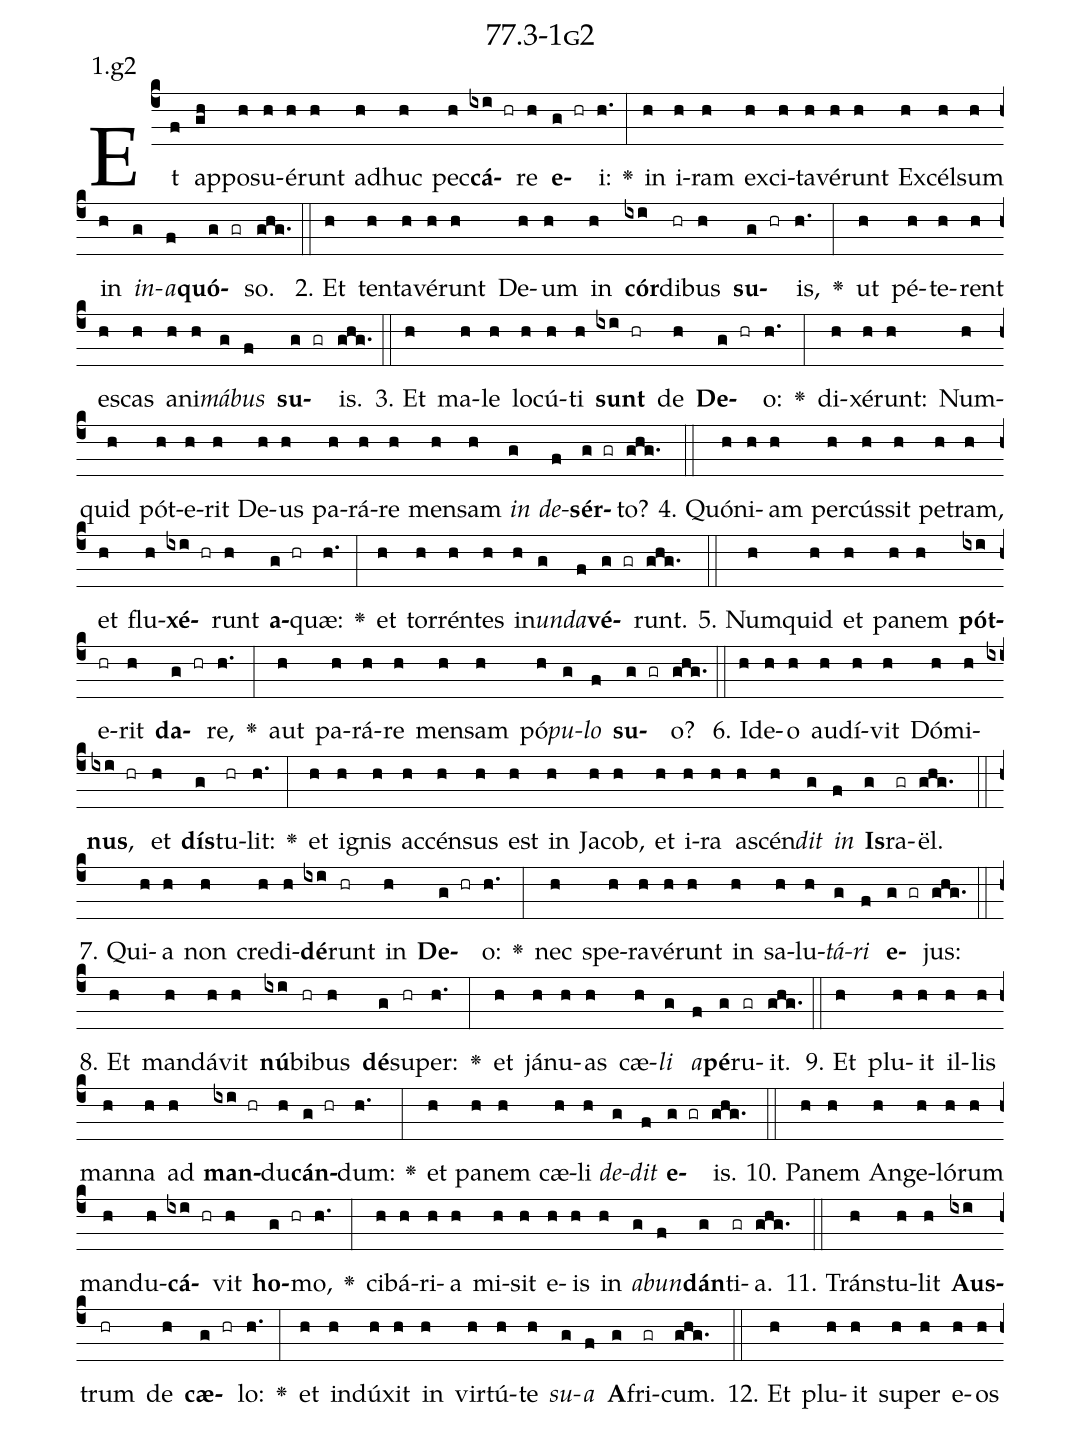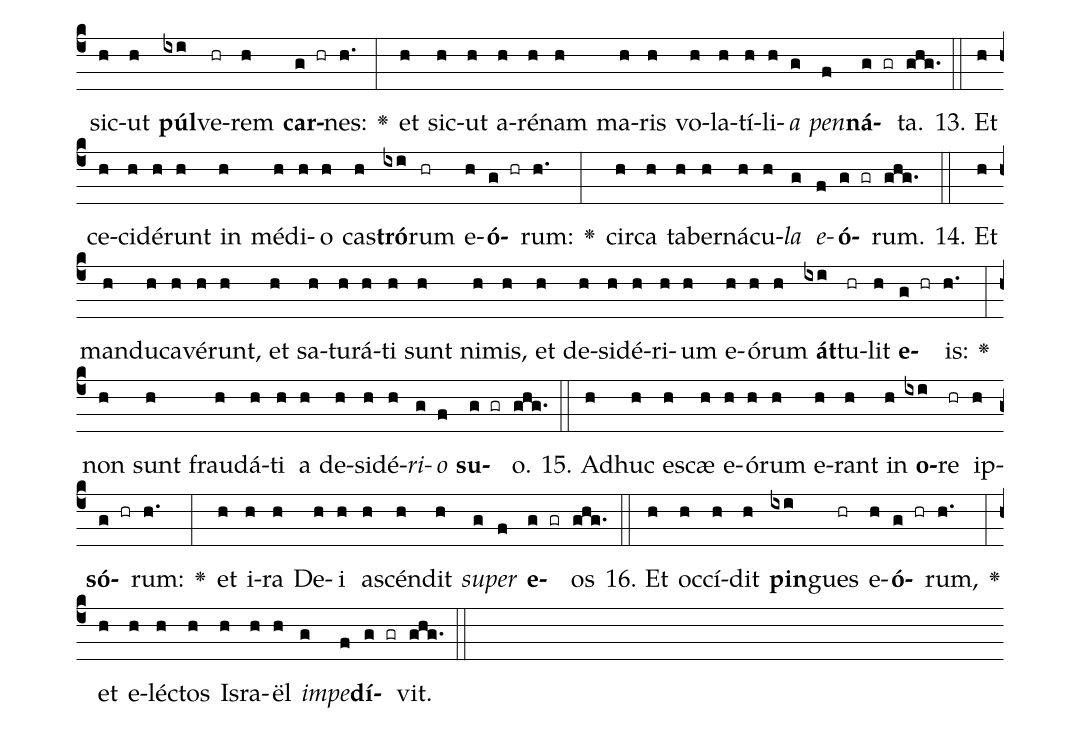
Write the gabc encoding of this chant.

name: 77.3-1g2;
annotation: 1.g2;
%%
(c4)Et(f) ap(gh)po(h)su(h)é(h)runt(h) ad(h)huc(h) pec(h)<b>cá</b>(ixi hr)re(h) <b>e</b>(g hr)i:(h.) <v>\greheightstar</v>(:) in(h) i(h)ram(h) ex(h)ci(h)ta(h)vé(h)runt(h) Ex(h)cél(h)sum(h) in(h) <i>in</i>(g)<i>a</i>(f)<b>quó</b>(g gr)so.(ghg.) (::)
2. Et(h) ten(h)ta(h)vé(h)runt(h) De(h)um(h) in(h) <b>cór</b>(ixi)di(hr)bus(h) <b>su</b>(g hr)is,(h.) <v>\greheightstar</v>(:) ut(h) pé(h)te(h)rent(h) es(h)cas(h) a(h)ni(h)<i>má</i>(g)<i>bus</i>(f) <b>su</b>(g gr)is.(ghg.) (::)
3. Et(h) ma(h)le(h) lo(h)cú(h)ti(h) <b>sunt</b>(ixi hr) de(h) <b>De</b>(g hr)o:(h.) <v>\greheightstar</v>(:) di(h)xé(h)runt:(h) Num(h)quid(h) pót(h)e(h)rit(h) De(h)us(h) pa(h)rá(h)re(h) men(h)sam(h) <i>in</i>(g) <i>de</i>(f)<b>sér</b>(g gr)to?(ghg.) (::)
4. Quón(h)i(h)am(h) per(h)cús(h)sit(h) pe(h)tram,(h) et(h) flu(h)<b>xé</b>(ixi hr)runt(h) <b>a</b>(g hr)quæ:(h.) <v>\greheightstar</v>(:) et(h) tor(h)rén(h)tes(h) in(h)<i>un</i>(g)<i>da</i>(f)<b>vé</b>(g gr)runt.(ghg.) (::)
5. Num(h)quid(h) et(h) pa(h)nem(h) <b>pót</b>(ixi)e(hr)rit(h) <b>da</b>(g hr)re,(h.) <v>\greheightstar</v>(:) aut(h) pa(h)rá(h)re(h) men(h)sam(h) pó(h)<i>pu</i>(g)<i>lo</i>(f) <b>su</b>(g gr)o?(ghg.) (::)
6. Id(h)e(h)o(h) au(h)dí(h)vit(h) Dó(h)mi(h)<b>nus</b>,(ixi hr) et(h) <b>dís</b>(g)tu(hr)lit:(h.) <v>\greheightstar</v>(:) et(h) i(h)gnis(h) ac(h)cén(h)sus(h) est(h) in(h) Ja(h)cob,(h) et(h) i(h)ra(h) a(h)scén(h)<i>dit</i>(g) <i>in</i>(f) <b>Is</b>(g)ra(gr)ël.(ghg.) (::)
7. Qui(h)a(h) non(h) cre(h)di(h)<b>dé</b>(ixi)runt(hr) in(h) <b>De</b>(g hr)o:(h.) <v>\greheightstar</v>(:) nec(h) spe(h)ra(h)vé(h)runt(h) in(h) sa(h)lu(h)<i>tá</i>(g)<i>ri</i>(f) <b>e</b>(g gr)jus:(ghg.) (::)
8. Et(h) man(h)dá(h)vit(h) <b>nú</b>(ixi)bi(hr)bus(h) <b>dé</b>(g)su(hr)per:(h.) <v>\greheightstar</v>(:) et(h) já(h)nu(h)as(h) cæ(h)<i>li</i>(g) <i>a</i>(f)<b>pé</b>(g)ru(gr)it.(ghg.) (::)
9. Et(h) plu(h)it(h) il(h)lis(h) man(h)na(h) ad(h) <b>man</b>(ixi hr)du(h)<b>cán</b>(g hr)dum:(h.) <v>\greheightstar</v>(:) et(h) pa(h)nem(h) cæ(h)li(h) <i>de</i>(g)<i>dit</i>(f) <b>e</b>(g gr)is.(ghg.) (::)
10. Pa(h)nem(h) An(h)ge(h)ló(h)rum(h) man(h)du(h)<b>cá</b>(ixi hr)vit(h) <b>ho</b>(g hr)mo,(h.) <v>\greheightstar</v>(:) ci(h)bá(h)ri(h)a(h) mi(h)sit(h) e(h)is(h) in(h) <i>ab</i>(g)<i>un</i>(f)<b>dán</b>(g)ti(gr)a.(ghg.) (::)
11. Tráns(h)tu(h)lit(h) <b>Aus</b>(ixi)trum(hr) de(h) <b>cæ</b>(g hr)lo:(h.) <v>\greheightstar</v>(:) et(h) in(h)dú(h)xit(h) in(h) vir(h)tú(h)te(h) <i>su</i>(g)<i>a</i>(f) <b>A</b>(g)fri(gr)cum.(ghg.) (::)
12. Et(h) plu(h)it(h) su(h)per(h) e(h)os(h) sic(h)ut(h) <b>púl</b>(ixi)ve(hr)rem(h) <b>car</b>(g hr)nes:(h.) <v>\greheightstar</v>(:) et(h) sic(h)ut(h) a(h)ré(h)nam(h) ma(h)ris(h) vo(h)la(h)tí(h)li(h)<i>a</i>(g) <i>pen</i>(f)<b>ná</b>(g gr)ta.(ghg.) (::)
13. Et(h) ce(h)ci(h)dé(h)runt(h) in(h) mé(h)di(h)o(h) cas(h)<b>tró</b>(ixi)rum(hr) e(h)<b>ó</b>(g hr)rum:(h.) <v>\greheightstar</v>(:) cir(h)ca(h) ta(h)ber(h)ná(h)cu(h)<i>la</i>(g) <i>e</i>(f)<b>ó</b>(g gr)rum.(ghg.) (::)
14. Et(h) man(h)du(h)ca(h)vé(h)runt,(h) et(h) sa(h)tu(h)rá(h)ti(h) sunt(h) ni(h)mis,(h) et(h) de(h)si(h)dé(h)ri(h)um(h) e(h)ó(h)rum(h) <b>át</b>(ixi)tu(hr)lit(h) <b>e</b>(g hr)is:(h.) <v>\greheightstar</v>(:) non(h) sunt(h) frau(h)dá(h)ti(h) a(h) de(h)si(h)dé(h)<i>ri</i>(g)<i>o</i>(f) <b>su</b>(g gr)o.(ghg.) (::)
15. Ad(h)huc(h) e(h)scæ(h) e(h)ó(h)rum(h) e(h)rant(h) in(h) <b>o</b>(ixi)re(hr) ip(h)<b>só</b>(g hr)rum:(h.) <v>\greheightstar</v>(:) et(h) i(h)ra(h) De(h)i(h) a(h)scén(h)dit(h) <i>su</i>(g)<i>per</i>(f) <b>e</b>(g gr)os(ghg.) (::)
16. Et(h) oc(h)cí(h)dit(h) <b>pin</b>(ixi)gues(hr) e(h)<b>ó</b>(g hr)rum,(h.) <v>\greheightstar</v>(:) et(h) e(h)léc(h)tos(h) Is(h)ra(h)ël(h) <i>im</i>(g)<i>pe</i>(f)<b>dí</b>(g gr)vit.(ghg.) (::)
